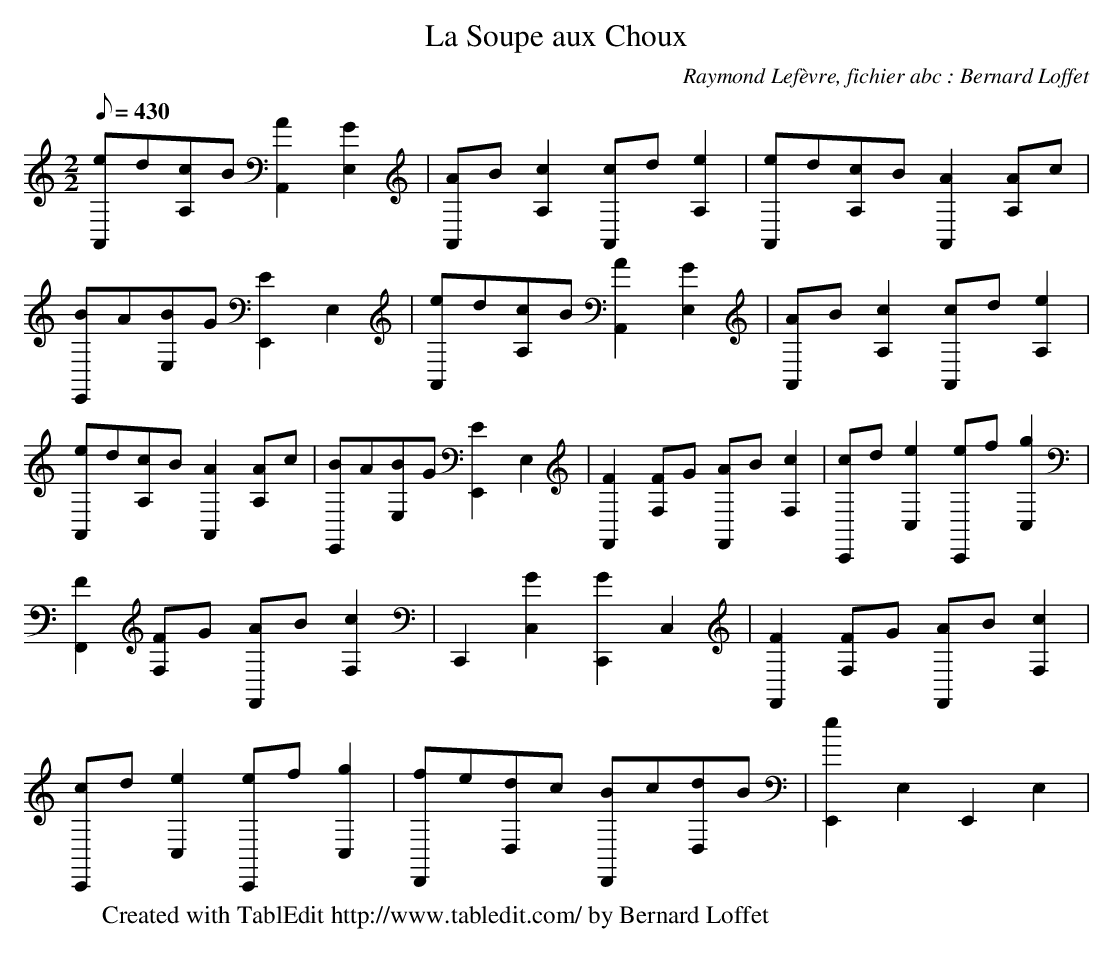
X:1
T:La Soupe aux Choux
C:Raymond Lefèvre, fichier abc : Bernard Loffet
L:1/8
Q:430
K:C
M:2/2
 [eA,,]d[cA,]B [A2A,,2][G2E,2] | [AA,,]B[c2A,2] [cA,,]d[e2A,2] | [eA,,]d[cA,]B [A2A,,2][AA,]c | \
 [BE,,]A[BE,]G [E2E,,2]E,2 | [eA,,]d[cA,]B [A2A,,2][G2E,2] | [AA,,]B[c2A,2] [cA,,]d[e2A,2] | \
 [eA,,]d[cA,]B [A2A,,2][AA,]c | [BE,,]A[BE,]G [E2E,,2]E,2 | [F2F,,2][FF,]G [AF,,]B[c2F,2] | \
 [cC,,]d[e2C,2] [eC,,]f[g2C,2] | [F2F,,2][FF,]G [AF,,]B[c2F,2] | C,,2[G2C,2] [G2C,,2]C,2 | \
 [F2F,,2][FF,]G [AF,,]B[c2F,2] | [cC,,]d[e2C,2] [eC,,]f[g2C,2] | [fD,,]e[dD,]c [BD,,]c[dD,]B | \
 [e2E,,2]E,2 E,,2E,2 | \
W:Created with TablEdit http://www.tabledit.com/ by Bernard Loffet
